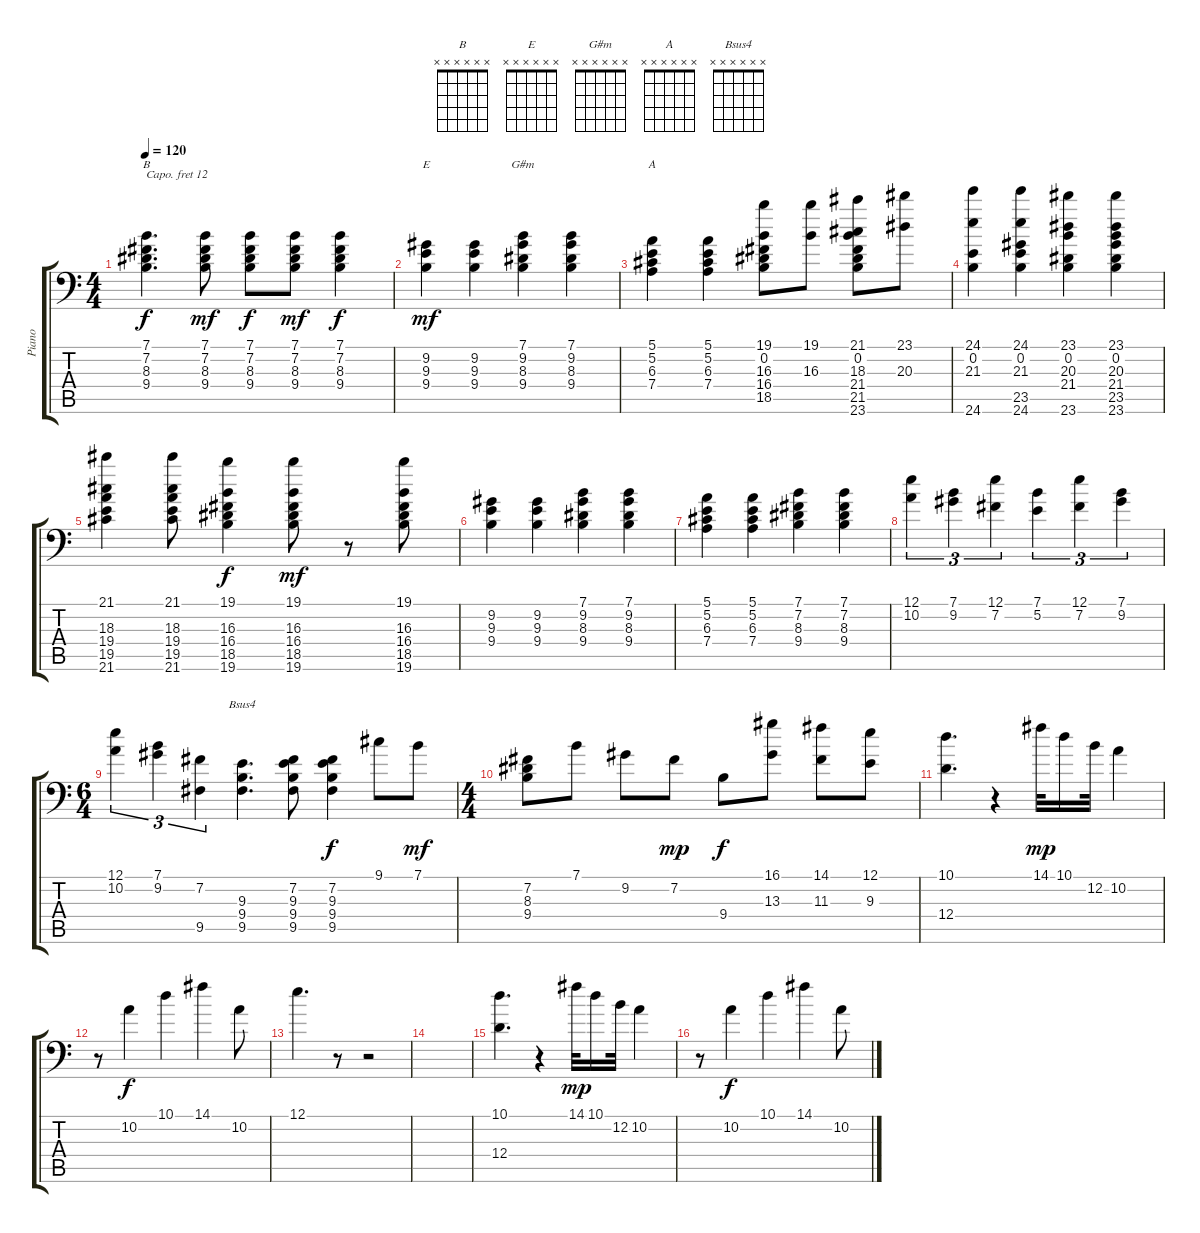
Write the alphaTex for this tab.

\track ("Piano" "Piano") {instrument brightacousticpiano}
\staff {score tabs}
\capo 12
\tuning (E3 B2 G2 D2 A1 E1) {hide}
\chord ("B" x x x x x x)
\chord ("E" x x x x x x)
\chord ("G#m" x x x x x x)
\chord ("A" x x x x x x)
\chord ("Bsus4" x x x x x x)
\ts (4 4)
\tempo 120
\clef f4
\ks c
(7.1 7.2 8.3 9.4).4{d ch "B" dy f} (7.1 7.2 8.3 9.4).8{dy mf} (7.1 7.2 8.3 9.4).8{dy f} (7.1 7.2 8.3 9.4).8{dy mf} (7.1 7.2 8.3 9.4).4{dy f} |
(9.2 9.3 9.4).4{ch "E" dy mf} (9.2 9.3 9.4).4 (7.1 9.2 8.3 9.4).4{ch "G#m"} (7.1 9.2 8.3 9.4).4 |
(5.1 5.2 6.3 7.4).4{ch "A"} (5.1 5.2 6.3 7.4).4 (19.1 0.2 16.3 16.4 18.5).8 (19.1 16.3).8 (21.1 0.2 18.3 21.4 21.5 23.6).8 (23.1 20.3).8 |
(24.1 0.2 21.3 24.6).4 (24.1 0.2 21.3 23.5 24.6).4 (23.1 0.2 20.3 21.4 23.6).4 (23.1 0.2 20.3 21.4 23.5 23.6).4 |
(21.1 18.3 19.4 19.5 21.6).4 (21.1 18.3 19.4 19.5 21.6).8 (19.1 16.3 16.4 18.5 19.6).4{dy f} (19.1 16.3 16.4 18.5 19.6).8{dy mf} r.8 (19.1 16.3 16.4 18.5 19.6).8 |
(9.2 9.3 9.4).4 (9.2 9.3 9.4).4 (7.1 9.2 8.3 9.4).4 (7.1 9.2 8.3 9.4).4 |
(5.1 5.2 6.3 7.4).4 (5.1 5.2 6.3 7.4).4 (7.1 7.2 8.3 9.4).4 (7.1 7.2 8.3 9.4).4 |
(12.1 10.2).4{tu (3 2)} (7.1 9.2).4{tu (3 2)} (12.1 7.2).4{tu (3 2)} (7.1 5.2).4{tu (3 2)} (12.1 7.2).4{tu (3 2)} (7.1 9.2).4{tu (3 2)} |
\ts (6 4)
(12.1 10.2).4{tu (3 2)} (7.1 9.2).4{tu (3 2)} (7.2 9.5).4{tu (3 2)} (9.3 9.4 9.5).4{d ch "Bsus4"} (7.2 9.3 9.4 9.5).8 (7.2 9.3 9.4 9.5).4{dy f} 9.1.8 7.1.8{dy mf} |
\ts (4 4)
(7.2 8.3 9.4).8 7.1.8 9.2.8 7.2.8{dy mp} 9.4.8{dy f} (16.1 13.3).8 (14.1 11.3).8 (12.1 9.3).8 |
(10.1 12.4).4{d} r.4 14.1.32{dy mp} 10.1.16 12.2.32 10.2.4 |
r.8 10.2.4{dy f} 10.1.4 14.1.4 10.2.8 |
12.1.4{d} r.8 r.2 |
|
(10.1 12.4).4{d} r.4 14.1.32{dy mp} 10.1.16 12.2.32 10.2.4 |
r.8 10.2.4{dy f} 10.1.4 14.1.4 10.2.8
